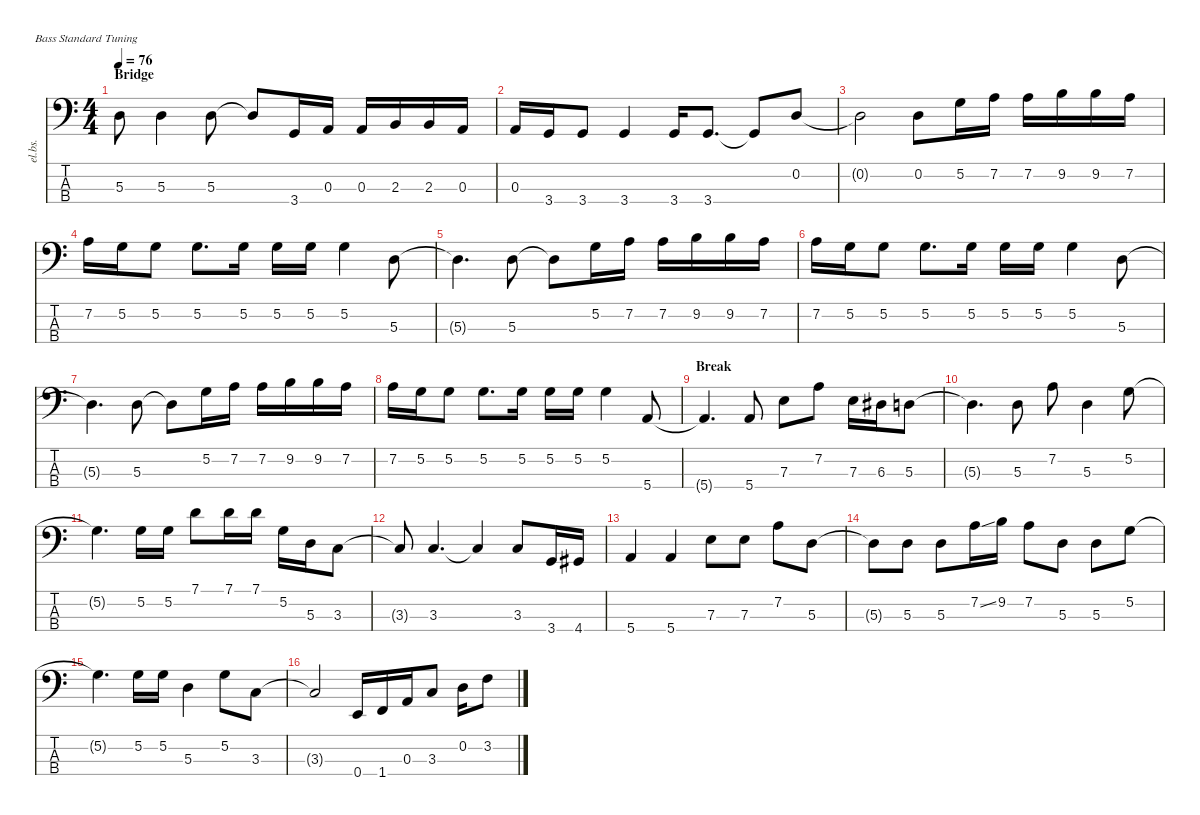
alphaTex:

\defaultSystemsLayout 4
\hideDynamics
\bracketExtendMode nobrackets
\track ("Bass" "el.bs.") {instrument electricbasspick}
\staff {score tabs}
\tuning (G2 D2 A1 E1)
\ts (4 4)
\section ("" "Bridge")
\tempo 76
\clef f4
\ks c
5.3{t}.8{dy ff} 5.3.4 5.3.8 5.3{t}.8 3.4.16 0.3.16 0.3.16 2.3.16 2.3.16 0.3.16 |
0.3.16 3.4.16 3.4.8 3.4.4 3.4.16 3.4.8{d} 3.4{t}.8 0.2.8 |
0.2{t}.2 0.2.8 5.2.16 7.2.16 7.2.16 9.2.16 9.2.16 7.2.16 |
7.2.16 5.2.16 5.2.8 5.2.8{d} 5.2.16 5.2.16 5.2.16 5.2.4 5.3.8 |
5.3{t}.4{d} 5.3.8 5.3{t}.8 5.2.16 7.2.16 7.2.16 9.2.16 9.2.16 7.2.16 |
7.2.16 5.2.16 5.2.8 5.2.8{d} 5.2.16 5.2.16 5.2.16 5.2.4 5.3.8 |
5.3{t}.4{d} 5.3.8 5.3{t}.8 5.2.16 7.2.16 7.2.16 9.2.16 9.2.16 7.2.16 |
7.2.16 5.2.16 5.2.8 5.2.8{d} 5.2.16 5.2.16 5.2.16 5.2.4 5.4.8 |
\section ("" "Break")
5.4{t}.4{d} 5.4.8 7.3.8 7.2.8 7.3.16 6.3{acc #}.16 5.3.8 |
5.3{t}.4{d} 5.3.8 7.2.8 5.3.4 5.2.8 |
5.2{t}.4{d} 5.2.16 5.2.16 7.1.8 7.1.16 7.1.16 5.2.16 5.3.16 3.3.8 |
3.3{t}.8 3.3.4{d} 3.3{t}.4 3.3.8 3.4.16 4.4{acc #}.16 |
5.4.4 5.4.4 7.3.8 7.3.8 7.2.8 5.3.8 |
5.3{t}.8 5.3.8 5.3.8 7.2{ss}.16 9.2.16 7.2.8 5.3.8 5.3.8 5.2.8 |
5.2{t}.4{d} 5.2.16 5.2.16 5.3.4 5.2.8 3.3.8 |
3.3{t}.2 0.4.16 1.4.16 0.3.16 3.3.8 0.2.16 3.2.8
